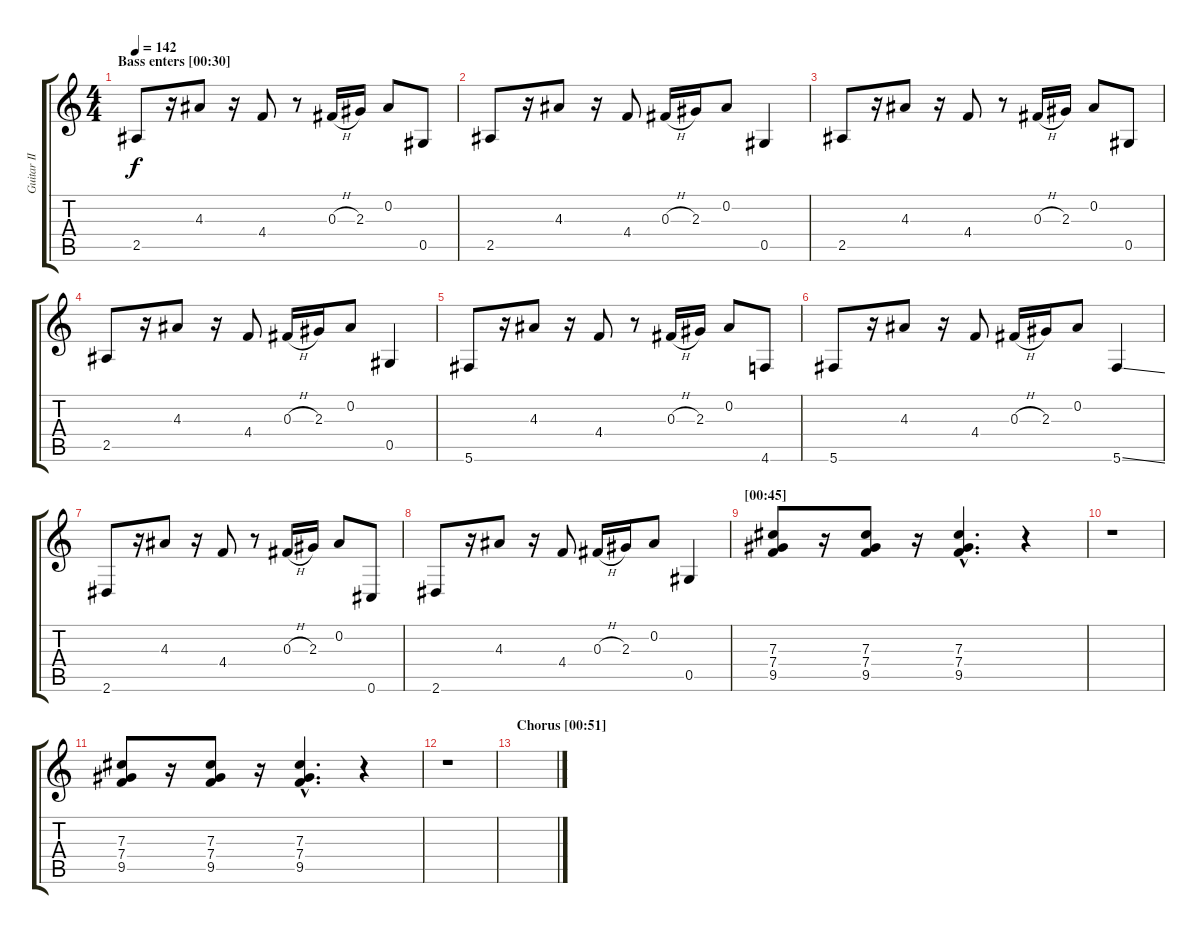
\track ("Guitar II / FX" "Guitar II ") {instrument distortionguitar}
\staff {score tabs}
\tuning (Eb4 Bb3 Gb3 Db3 Ab2 Db2) {hide}
\ts (4 4)
\section ("" "Bass enters [00:30]")
\tempo 142
\clef g2
\ks c
2.5.8{dy f} r.16 4.3.8 r.16 4.4.8 r.8 0.3{h}.16 2.3.16 0.2.8 0.5.8 |
2.5.8 r.16 4.3.8 r.16 4.4.8 0.3{h}.16 2.3.16 0.2.8 0.5.4 |
2.5.8 r.16 4.3.8 r.16 4.4.8 r.8 0.3{h}.16 2.3.16 0.2.8 0.5.8 |
2.5.8 r.16 4.3.8 r.16 4.4.8 0.3{h}.16 2.3.16 0.2.8 0.5.4 |
5.6.8 r.16 4.3.8 r.16 4.4.8 r.8 0.3{h}.16 2.3.16 0.2.8 4.6.8 |
5.6.8 r.16 4.3.8 r.16 4.4.8 0.3{h}.16 2.3.16 0.2.8 5.6{ss}.4 |
2.6.8 r.16 4.3.8 r.16 4.4.8 r.8 0.3{h}.16 2.3.16 0.2.8 0.6.8 |
2.6.8 r.16 4.3.8 r.16 4.4.8 0.3{h}.16 2.3.16 0.2.8 0.5.4 |
\section ("" "[00:45]")
(7.3 7.4 9.5).8 r.16 (7.3 7.4 9.5).8 r.16 (7.3{hac} 7.4{hac} 9.5{hac}).4{d} r.4 |
r.1 |
(7.3 7.4 9.5).8 r.16 (7.3 7.4 9.5).8 r.16 (7.3{hac} 7.4{hac} 9.5{hac}).4{d} r.4 |
r.1 |
\section ("" "Chorus [00:51]")
